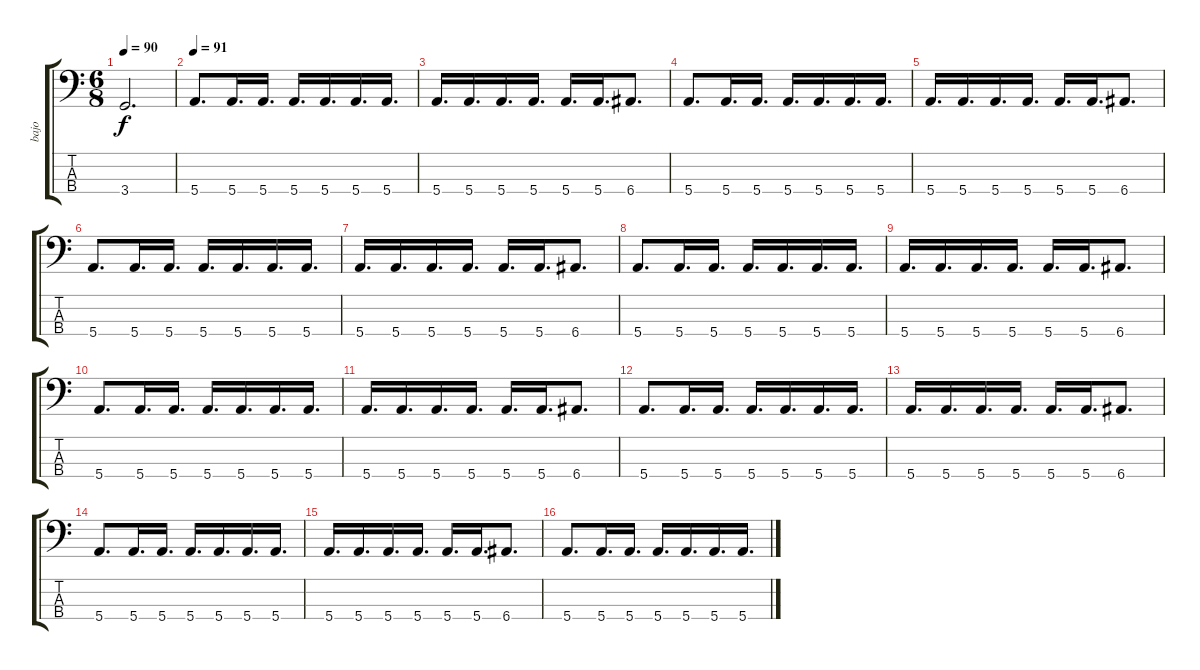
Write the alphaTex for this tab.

\track ("bajo" "bajo") {instrument electricbassfinger}
\staff {score tabs}
\tuning (G2 D2 A1 E1) {hide}
\ts (6 8)
\tempo 90
\clef f4
\ks c
3.4.2{d dy f} |
\tempo 91
5.4.8{d} 5.4.16{d} 5.4.16{d} 5.4.16{d} 5.4.16{d} 5.4.16{d} 5.4.16{d} |
5.4.16{d} 5.4.16{d} 5.4.16{d} 5.4.16{d} 5.4.16{d} 5.4.16{d} 6.4.8{d} |
5.4.8{d} 5.4.16{d} 5.4.16{d} 5.4.16{d} 5.4.16{d} 5.4.16{d} 5.4.16{d} |
5.4.16{d} 5.4.16{d} 5.4.16{d} 5.4.16{d} 5.4.16{d} 5.4.16{d} 6.4.8{d} |
5.4.8{d} 5.4.16{d} 5.4.16{d} 5.4.16{d} 5.4.16{d} 5.4.16{d} 5.4.16{d} |
5.4.16{d} 5.4.16{d} 5.4.16{d} 5.4.16{d} 5.4.16{d} 5.4.16{d} 6.4.8{d} |
5.4.8{d} 5.4.16{d} 5.4.16{d} 5.4.16{d} 5.4.16{d} 5.4.16{d} 5.4.16{d} |
5.4.16{d} 5.4.16{d} 5.4.16{d} 5.4.16{d} 5.4.16{d} 5.4.16{d} 6.4.8{d} |
5.4.8{d} 5.4.16{d} 5.4.16{d} 5.4.16{d} 5.4.16{d} 5.4.16{d} 5.4.16{d} |
5.4.16{d} 5.4.16{d} 5.4.16{d} 5.4.16{d} 5.4.16{d} 5.4.16{d} 6.4.8{d} |
5.4.8{d} 5.4.16{d} 5.4.16{d} 5.4.16{d} 5.4.16{d} 5.4.16{d} 5.4.16{d} |
5.4.16{d} 5.4.16{d} 5.4.16{d} 5.4.16{d} 5.4.16{d} 5.4.16{d} 6.4.8{d} |
5.4.8{d} 5.4.16{d} 5.4.16{d} 5.4.16{d} 5.4.16{d} 5.4.16{d} 5.4.16{d} |
5.4.16{d} 5.4.16{d} 5.4.16{d} 5.4.16{d} 5.4.16{d} 5.4.16{d} 6.4.8{d} |
5.4.8{d} 5.4.16{d} 5.4.16{d} 5.4.16{d} 5.4.16{d} 5.4.16{d} 5.4.16{d}
